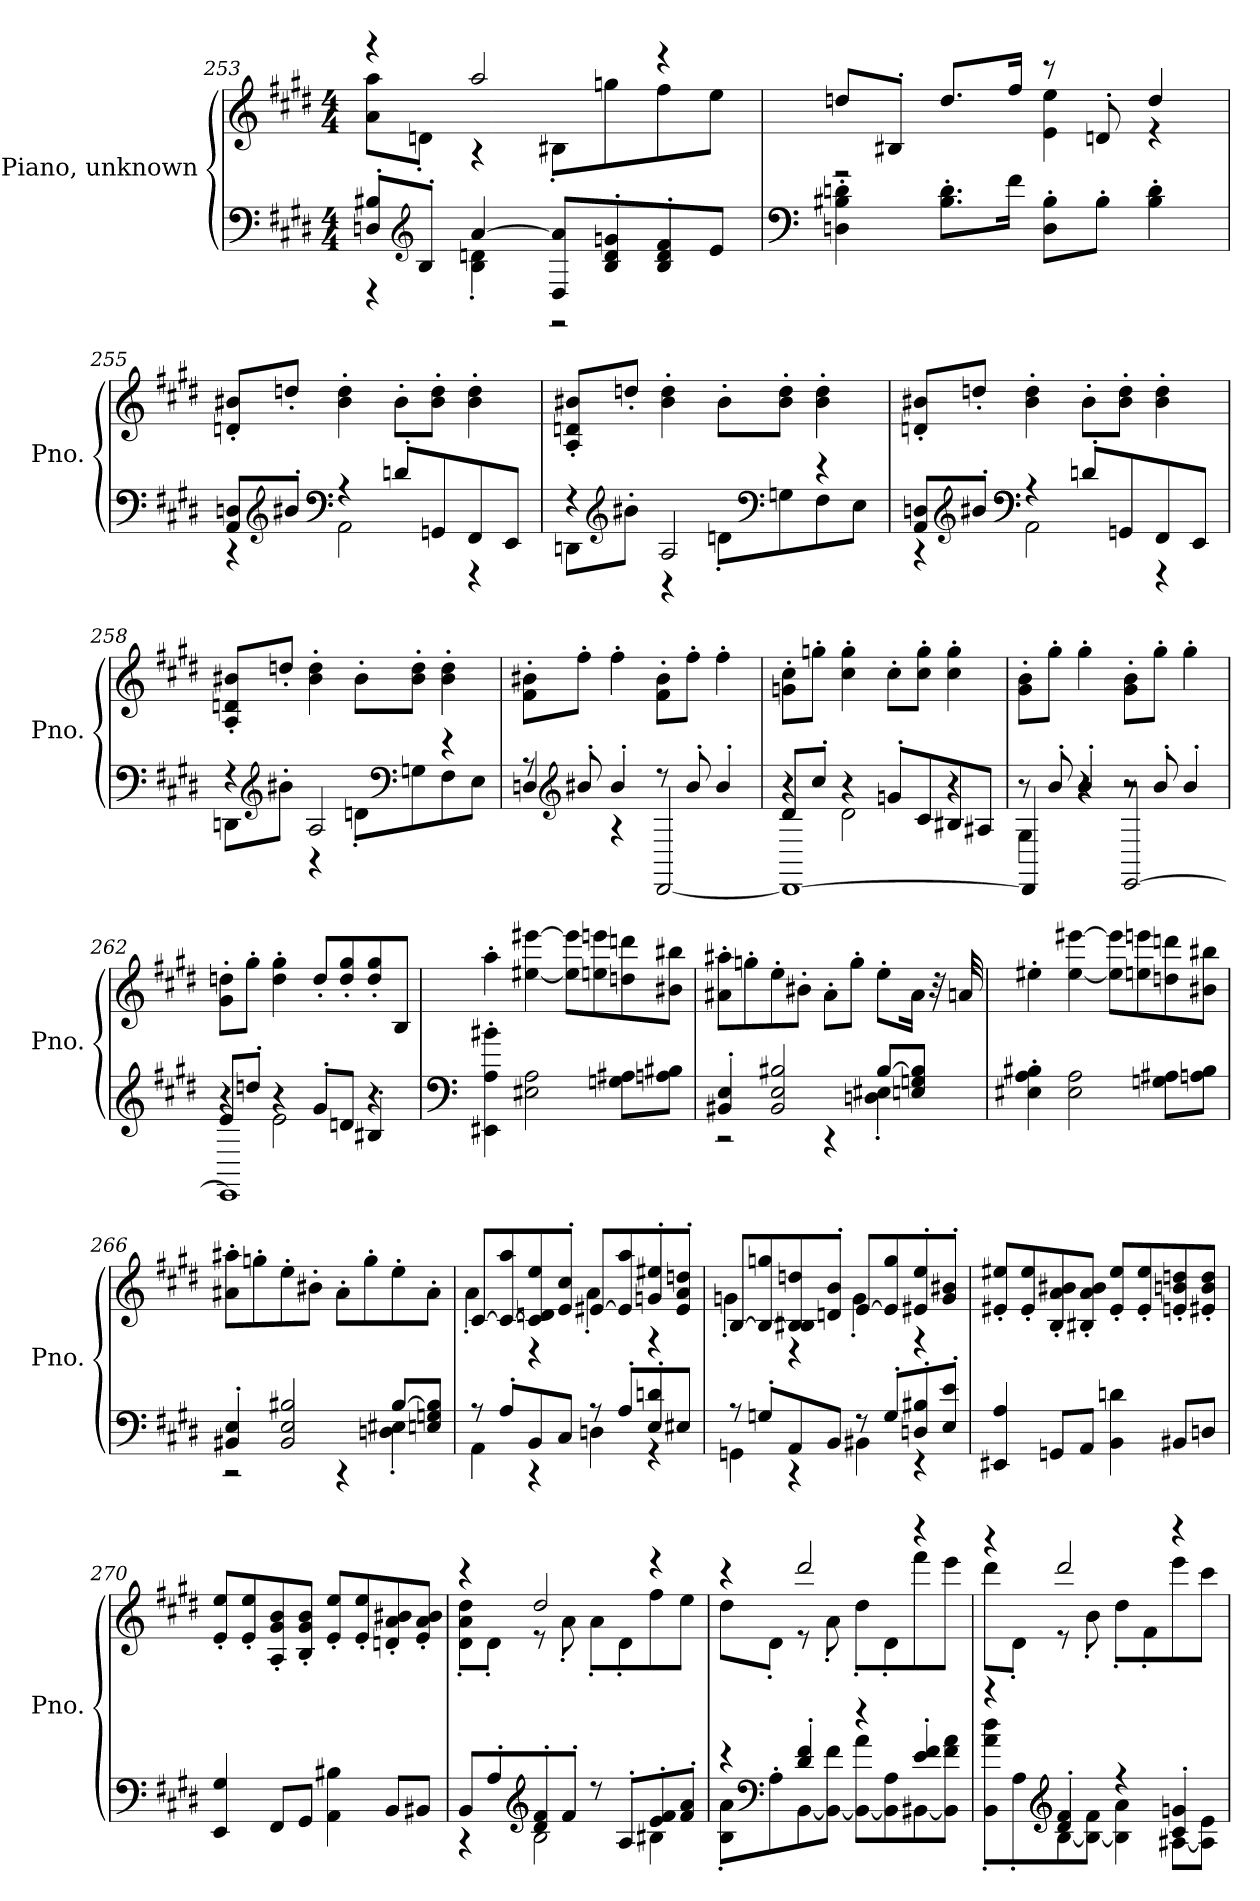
**kern	**kern
*part1	*part1
*staff2	*staff1
*I"Piano, unknown	*
*I'Pno.	*
!!LO:LB:g=z
*clefF4	*clefG2
*k[f#c#g#d#]	*k[f#c#g#d#]
*M4/4	*M4/4
=253	=253
*^	*^
8Dn/' 8B#X/'L	4r	4r	8a\ 8aa\L
*clefG2	*	*	*
8B#'/J	.	.	8dn'\J
[4a/	4B#\' 4dn\'	2aa/	4r
8D/ 8a/]L	2r	.	8B#X'\L
8B#/' 8d/' 8gn/'	.	.	8ggn\
8B#/' 8d/' 8f#/'	.	4r	8ff#\
8e/J	.	.	8ee\J
*v	*v	*	*
=254	=254	=254
*clefF4	*	*
4Dn\' 4B#X\' 4dn\'	8ddn/L	2r
.	8B#X'/J	.
8.B#\' 8.d\'L	8.dd/L	.
16f#\Jk	16ff#/Jk	.
8D\' 8B#\'L	8r	4e\ 4ee\
8B#'\J	8dn'/	.
4B#\' 4d\'	4dd/	4r
*	*v	*v
=255	=255
*^	*
8AA/ 8Dn/L	4r	8dn/' 8b#X/'L
*clefG2	*	*
8b#X'/J	.	8ddn'/J
*clefF4	*	*
4r	2AA\	4b#\' 4dd\'
8dn'/L	.	8b#'\L
8GGn/	.	8b#\' 8dd\'J
8FF#/	4r	4b#\' 4dd\'
8EE/J	.	.
!!LO:LB:g=z
=256	=256	=256
4r	8DDn\L	8A/' 8dn/' 8b#X/'L
*clefG2	*	*
.	8b#X'\J	8ddn'/J
2A/	4r	4b#\' 4dd\'
.	8dn'\L	8b#'\L
*clefF4	*	*
.	8Gn\	8b#\' 8dd\'J
4r	8F#\	4b#\' 4dd\'
.	8E\J	.
=257	=257	=257
8AA/ 8Dn/L	4r	8dn/' 8b#X/'L
*clefG2	*	*
8b#X'/J	.	8ddn'/J
*clefF4	*	*
4r	2AA\	4b#\' 4dd\'
8dn'/L	.	8b#'\L
8GGn/	.	8b#\' 8dd\'J
8FF#/	4r	4b#\' 4dd\'
8EE/J	.	.
=258	=258	=258
4r	8DDn\L	8A/' 8dn/' 8b#X/'L
*clefG2	*	*
.	8b#X'\J	8ddn'/J
2A/	4r	4b#\' 4dd\'
.	8dn'\L	8b#'\L
*clefF4	*	*
.	8Gn\	8b#\' 8dd\'J
4r	8F#\	4b#\' 4dd\'
.	8E\J	.
!!LO:PB:g=z
=259	=259	=259
8r	4Dn/	8f#\' 8b#X\'L
*clefG2	*	*
8b#X'/	.	8ff#'\J
4b#'/	4r	4ff#'\
8r	[2DD#/	8f#\' 8b#\'L
8b#'/	.	8ff#'\J
4b#'/	.	4ff#'\
=260	=260	=260
*	*^	*
8d#/L	4r	1DD#_	8gn\' 8cc#\'L
8cc#'/J	.	.	8ggn'\J
4r	2d#\	.	4cc#\' 4gg\'
8gn'/L	.	.	8cc#'\L
8c#/	.	.	8cc#\' 8gg\'J
8B#X/	4r	.	4cc#\' 4gg\'
8A#X/J	.	.	.
=261	=261	=261	=261
8r	4G#\	4DD#/]	8g#\' 8b\'L
8b'/	.	.	8gg#'\J
4b'/	4r	4r	4gg#'\
8r	2r	[2EE/	8g#\' 8b\'L
8b'/	.	.	8gg#'\J
4b'/	.	.	4gg#'\
=262	=262	=262	=262
8e/L	4r	1EE]	8g#\' 8ddn\'L
8ddn'/J	.	.	8gg#'\J
4r	2e\	.	4dd\' 4gg#\'
8g#'/L	.	.	8dd'/L
8dn/J	.	.	8dd/' 8gg#/'
4B#X'/	4r	.	8dd/' 8gg#/'
.	.	.	8B/J
*v	*v	*v	*
!!LO:LB:g=z
=263	=263
*clefF4	*
4EE#X\' 4A\' 4b#X\'	4aa'\
2E#X\ 2A\	[4ee#X\ [4eee#X\
.	8ee#\] 8eee#\]L
.	8een\ 8eeen\
8Gn\ 8A#X\L	8ddn\ 8dddn\
8An\ 8B#X\J	8b#X\ 8bb#X\J
=264	=264
*^	*
4BB#X/' 4E/'	2r	8a#X\' 8aa#X\'L
.	.	8ggn'\
2BB#/ 2E/ 2B#X/	.	8ee'\
.	.	8b#X'\J
.	4r	8a#'\L
.	.	8gg'\J
[8B#/L	4Dn\' 4E#X\'	8ee'\L
8En/ 8Gn/ 8B#/]J	.	16a#\Jk
.	.	32r
.	.	32an/
*v	*v	*
=265	=265
4E#X\' 4A\' 4B#X\'	4ee#X'\
2E#\ 2A\	[4ee#\ [4eee#X\
.	8ee#\] 8eee#\]L
.	8een\ 8eeen\
8Gn\ 8A#X\L	8ddn\ 8dddn\
8An\ 8B#\J	8b#X\ 8bb#X\J
!!LO:LB:g=z
=266	=266
*^	*
4BB#X/' 4E/'	2r	8a#X\' 8aa#X\'L
.	.	8ggn'\
2BB#/ 2E/ 2B#X/	.	8ee'\
.	.	8b#X'\J
.	4r	8a#'\L
.	.	8gg'\
[8B#/L	4Dn\' 4E#X\'	8ee'\
8En/ 8Gn/ 8B#/]J	.	8a#'\J
=267	=267	=267
*	*	*^
8r	4AA\	[8c#/L	4a'\
8A'/L	.	8c#/_ 8aa/	.
8BB/	4r	8c#/] 8dn/ 8ee/	4r
8C#/J	.	8e/' 8cc#/'J	.
8r	4Dn\	[8e#X/L	4a'\
8A'/L	.	8e#/] 8aa/	.
8E/' 8dn/'	4r	8gn/' 8ee#X/'	4r
8E#X/J	.	8e#/' 8a/' 8ddn/'J	.
=268	=268	=268	=268
8r	4GGn\	[8B/L	4gn'\
8Gn'/L	.	8B/_ 8ggn/	.
8AA/	4r	8B/] 8B#X/ 8ddn/	4r
8BB/J	.	8dn/' 8b/'J	.
8r	4BB#X\	[8e/L	4g'\
8G'/L	.	8e/] 8gg/	.
8Dn/' 8B#X/'	4r	8e#X/' 8ee/'	4r
8E/' 8e/'J	.	8g/' 8b#X/'J	.
*v	*v	*	*
*	*v	*v
!!LO:LB:g=z
=269	=269
4EE#X/ 4A/	8e#X/' 8ee#X/'L
.	8e#/' 8ee#/'
8GGn/L	8B/' 8a/' 8b#X/'
8AA/J	8B#X/' 8a/' 8b#/'J
4BB\ 4dn\	8e#/' 8ee#/'L
.	8e#/' 8ee#/'
8BB#X/L	8en/' 8bn/' 8ddn/'
8Dn/J	8e#X/' 8b/' 8dd/'J
=270	=270
4EE/ 4G#/	8e/' 8ee/'L
.	8e/' 8ee/'
8FF#/L	8A/' 8g#/' 8b/'
8GG#/J	8B/' 8g#/' 8b/'J
4AA\ 4B#X\	8e/' 8ee/'L
.	8e/' 8ee/'
8BB/L	8dn/' 8a/' 8b#X/'
8BB#X/J	8e/' 8a/' 8b#/'J
=271	=271
*^	*^
8BB/L	4r	4r	8d#\' 8a\' 8dd#\'L
8A'/	.	.	8d#'\J
*clefG2	*	*	*
8d#/' 8f#/'	2B\	2dd#/	8r
8f#'/J	.	.	8a'\
8r	.	.	8a'\L
8A'/L	.	.	8d#'\
8e/' 8f#/'	4B#X\	4r	8ff#\
8f#/' 8a/'J	.	.	8ee\J
!!LO:LB:g=z	!!
=272	=272	=272	=272
4r	8B\' 8a\'L	4r	8dd#\L
*clefF4	*	*	*
.	8A'\	.	8d#'\J
4d#/' 4f#/'	[8BB\	2ddd#/	8r
.	8BB\_ 8f#\J	.	8a'\
4r	8BB\_ 8a\L	.	8dd#'\L
.	8BB\] 8A\	.	8d#'\
4e/' 4f#/'	[8BB#X\	4r	8fff#\
.	8BB#\] 8f#\ 8a\J	.	8eee\J
=273	=273	=273	=273
4r	8BB\' 8a\' 8dd#\'L	4r	8ddd#\L
.	8A'\	.	8d#'\J
*clefG2	*	*	*
4d#/' 4f#/'	[8B\	2ddd#/	8r
.	8B\_ 8f#\J	.	8b'\
4r	4B\] 4a\	.	8dd#'\L
.	.	.	8f#'\
4c#/' 4gn/'	[8A#X\L	4r	8eee\
.	8A#\] 8e\J	.	8ccc#\J
*v	*v	*	*
*	*v	*v
=	=
*-	*-
